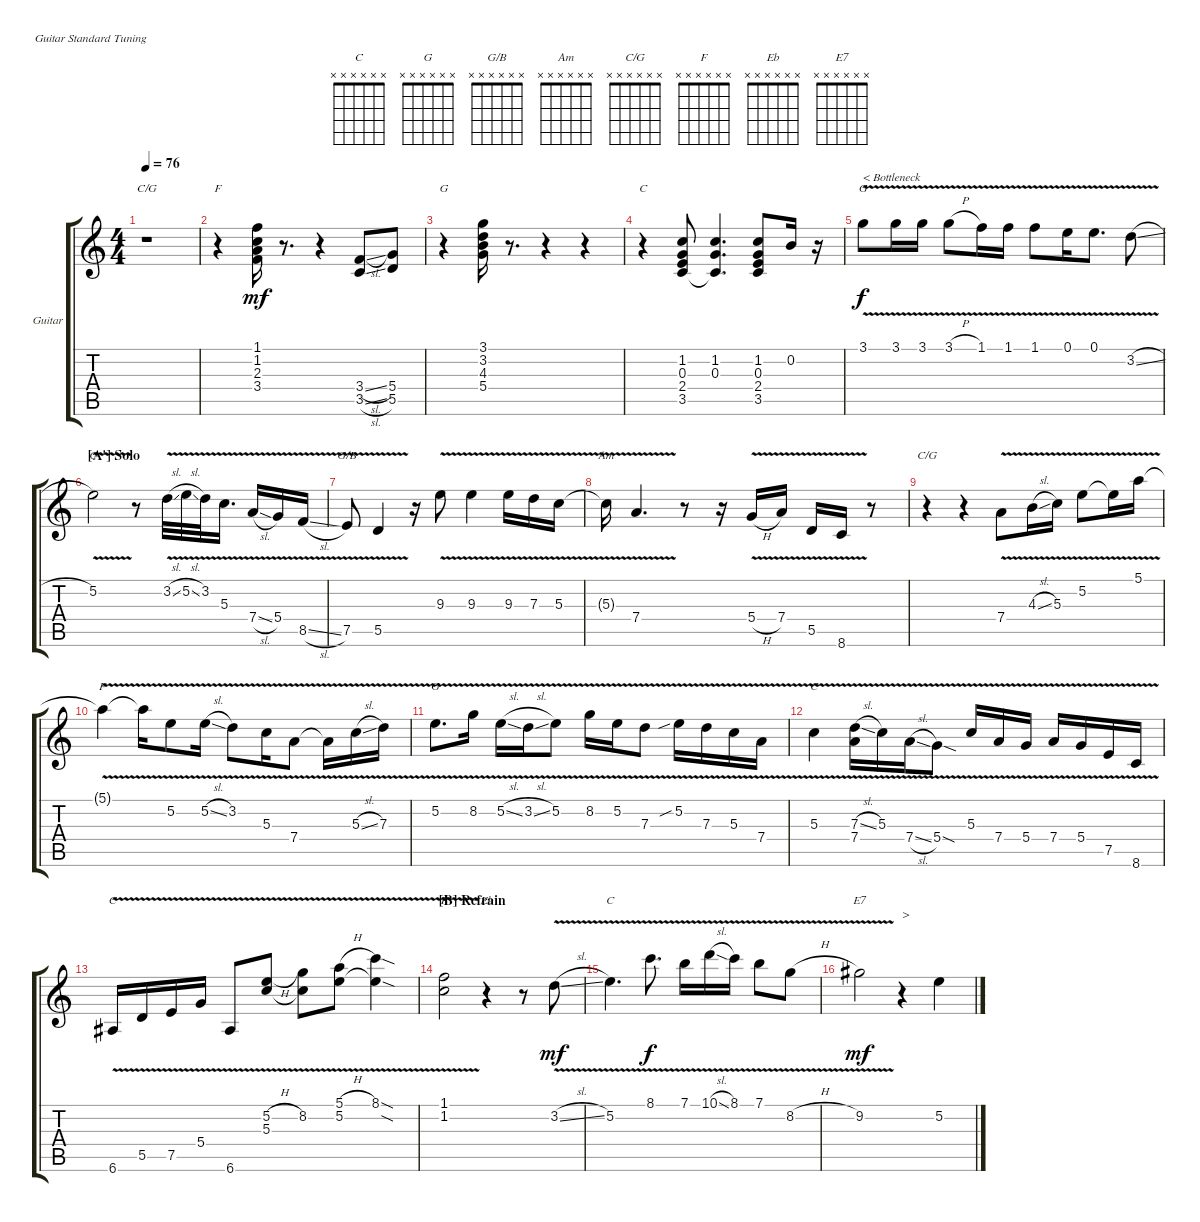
\defaultSystemsLayout 4
\bracketExtendMode groupsimilarinstruments
\firstSystemTrackNameOrientation horizontal
\otherSystemsTrackNameOrientation horizontal
\track ("Guitar" "Guitar") {instrument acousticguitarsteel}
\staff {score tabs}
\tuning (E4 B3 G3 D3 A2 E2)
\chord ("C" x x x x x x)
\chord ("G" x x x x x x)
\chord ("G/B" x x x x x x)
\chord ("Am" x x x x x x)
\chord ("C/G" x x x x x x)
\chord ("F" x x x x x x)
\chord ("Eb" x x x x x x)
\chord ("E7" x x x x x x)
\ts (4 4)
\tempo 76
\clef g2
\ks c
r.1{ch "C/G" dy mf} |
r.4{ch "F"} (1.1 1.2 2.3 3.4).16 r.8{d} r.4 (3.5{sl} 3.4{sl}).8 (5.4 5.5).8 |
r.4{ch "G"} (3.1 3.2 4.3 5.4).16 r.8{d} r.4 r.4 |
r.4{ch "C"} (3.5 0.3 1.2 2.4).8 (1.2 0.3 3.5{t}).4{d} (1.2 0.3 3.5 2.4).8 0.2.16 r.16 |
3.1{v}.8{ch "G" txt "< Bottleneck" dy f} 3.1{v}.16 3.1{v}.16 3.1{v h}.8 1.1{v}.16 1.1{v}.16 1.1{v}.8 0.1{v}.16 0.1{v}.8{d} 3.2{v sl}.8 |
\section ("A'" "Solo")
5.2{v}.2{ch "C"} r.8 3.2{v sl}.32 5.2{v sl}.32 3.2{v}.32 5.3{v}.16{d} 7.4{v sl}.16 5.4{v}.16 8.5{v sl}.16 |
7.5{v}.8{ch "G/B"} 5.5{v}.4 r.16 9.3{v}.8 9.3{v}.4 9.3{v}.16 7.3{v}.16 5.3{v}.16 |
5.3{v t}.16{ch "Am"} 7.4{v}.4{d} r.8 r.16 5.4{v h}.16 7.4{v}.16 5.5{v}.16 8.6{v}.16 r.8 |
r.4{ch "C/G"} r.4 7.4{v}.8 4.3{v sl}.16 5.3{v}.16 5.2{v}.8 5.2{v t}.16 5.1{v}.16 |
5.1{v t}.4{ch "F"} 5.1{v t}.16 5.2{v}.8 5.2{v sl}.16 3.2{v}.8 5.3{v}.16 7.4{v}.8 7.4{v t}.16 5.3{v sl}.16 7.3{v}.16 |
5.2{v}.8{d ch "G"} 8.2{v}.16 5.2{v sl}.16 3.2{v sl}.16 5.2{v}.8 8.2{v}.16 5.2{v}.16 7.3{v}.8 5.2{v sib}.16 7.3{v}.16 5.3{v}.16 7.4{v}.16 |
5.3{v}.4{ch "C"} (7.3{v sl} 7.4{v}).16 5.3{v}.16 7.4{v sl}.16 5.4{v sod}.8 5.3{v}.16 7.4{v}.16 5.4{v}.16 7.4{v}.16 5.4{v}.16 7.5{v}.16 8.6{v}.16 |
6.6{v}.16{ch "C"} 5.5{v}.16 7.5{v}.16 5.4{v}.16 6.6{v}.8 (5.3{v} 5.2{v h}).8 (5.3{v t} 8.2{v}).8 (5.2{v} 5.1{v h}).8 (8.1{v sod} 5.2{v sod t}).4 |
\section ("B" "Refrain")
(1.2{v} 1.1{v}).2{ch "F"} r.4{ch "Eb"} r.8 3.2{v sl}.8{dy mf} |
5.2{v}.4{d ch "C"} 8.1{v}.8{d dy f} 7.1{v}.16 10.1{v sl}.16 8.1{v}.16 7.1{v}.8 8.2{v h}.8 |
9.2{v}.2{ch "E7" dy mf} r.4{txt ">"} 5.2.4
